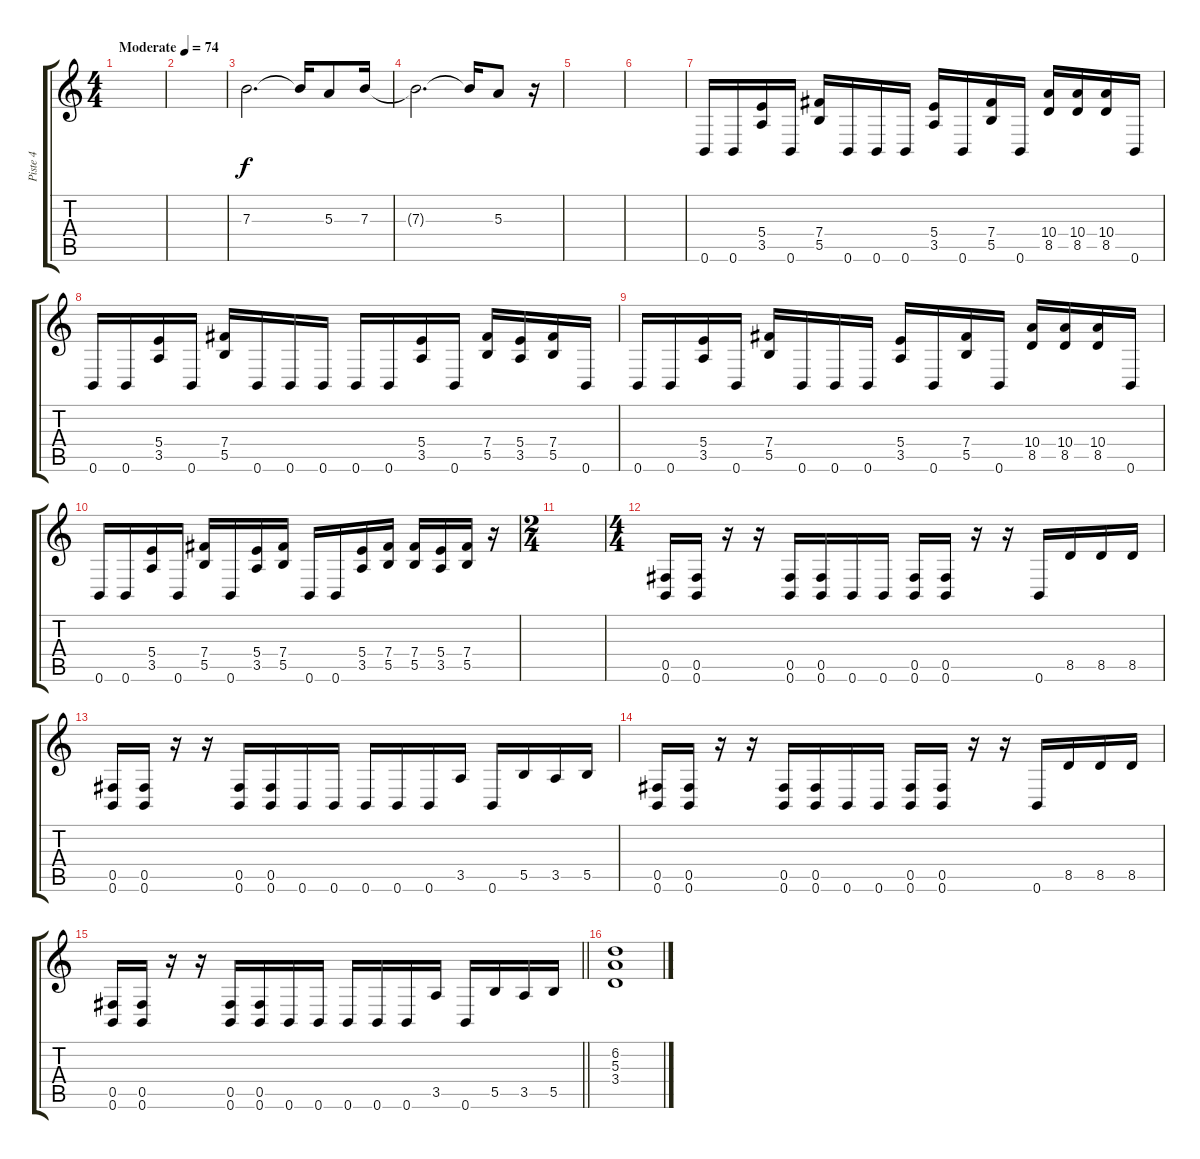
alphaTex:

\track ("Piste 4" "Piste 4") {instrument distortionguitar}
\staff {score tabs}
\tuning (Db4 Ab3 E3 B2 Gb2 B1) {hide}
\ts (4 4)
\tempo (74 "Moderate")
\clef g2
\ks c
|
|
7.3.2{d} 7.3{t}.16 5.3.8 7.3.16 |
7.3{t}.2{d} 7.3{t}.16 5.3.8 r.16 |
|
|
0.6.16 0.6.16 (5.4 3.5).16 0.6.16 (7.4 5.5).16 0.6.16 0.6.16 0.6.16 (5.4 3.5).16 0.6.16 (7.4 5.5).16 0.6.16 (10.4 8.5).16 (10.4 8.5).16 (10.4 8.5).16 0.6.16 |
0.6.16 0.6.16 (5.4 3.5).16 0.6.16 (7.4 5.5).16 0.6.16 0.6.16 0.6.16 0.6.16 0.6.16 (5.4 3.5).16 0.6.16 (7.4 5.5).16 (5.4 3.5).16 (7.4 5.5).16 0.6.16 |
0.6.16 0.6.16 (5.4 3.5).16 0.6.16 (7.4 5.5).16 0.6.16 0.6.16 0.6.16 (5.4 3.5).16 0.6.16 (7.4 5.5).16 0.6.16 (10.4 8.5).16 (10.4 8.5).16 (10.4 8.5).16 0.6.16 |
0.6.16 0.6.16 (5.4 3.5).16 0.6.16 (7.4 5.5).16 0.6.16 (5.4 3.5).16 (7.4 5.5).16 0.6.16 0.6.16 (5.4 3.5).16 (7.4 5.5).16 (7.4 5.5).16 (5.4 3.5).16 (7.4 5.5).16 r.16 |
\ts (2 4)
|
\ts (4 4)
(0.5 0.6).16 (0.5 0.6).16 r.16 r.16 (0.5 0.6).16 (0.5 0.6).16 0.6.16 0.6.16 (0.5 0.6).16 (0.5 0.6).16 r.16 r.16 0.6.16 8.5.16 8.5.16 8.5.16 |
(0.5 0.6).16 (0.5 0.6).16 r.16 r.16 (0.5 0.6).16 (0.5 0.6).16 0.6.16 0.6.16 0.6.16 0.6.16 0.6.16 3.5.16 0.6.16 5.5.16 3.5.16 5.5.16 |
(0.5 0.6).16 (0.5 0.6).16 r.16 r.16 (0.5 0.6).16 (0.5 0.6).16 0.6.16 0.6.16 (0.5 0.6).16 (0.5 0.6).16 r.16 r.16 0.6.16 8.5.16 8.5.16 8.5.16 |
\barLineRight lightlight
(0.5 0.6).16 (0.5 0.6).16 r.16 r.16 (0.5 0.6).16 (0.5 0.6).16 0.6.16 0.6.16 0.6.16 0.6.16 0.6.16 3.5.16 0.6.16 5.5.16 3.5.16 5.5.16 |
\section ("" "")
(6.2 5.3 3.4).1
